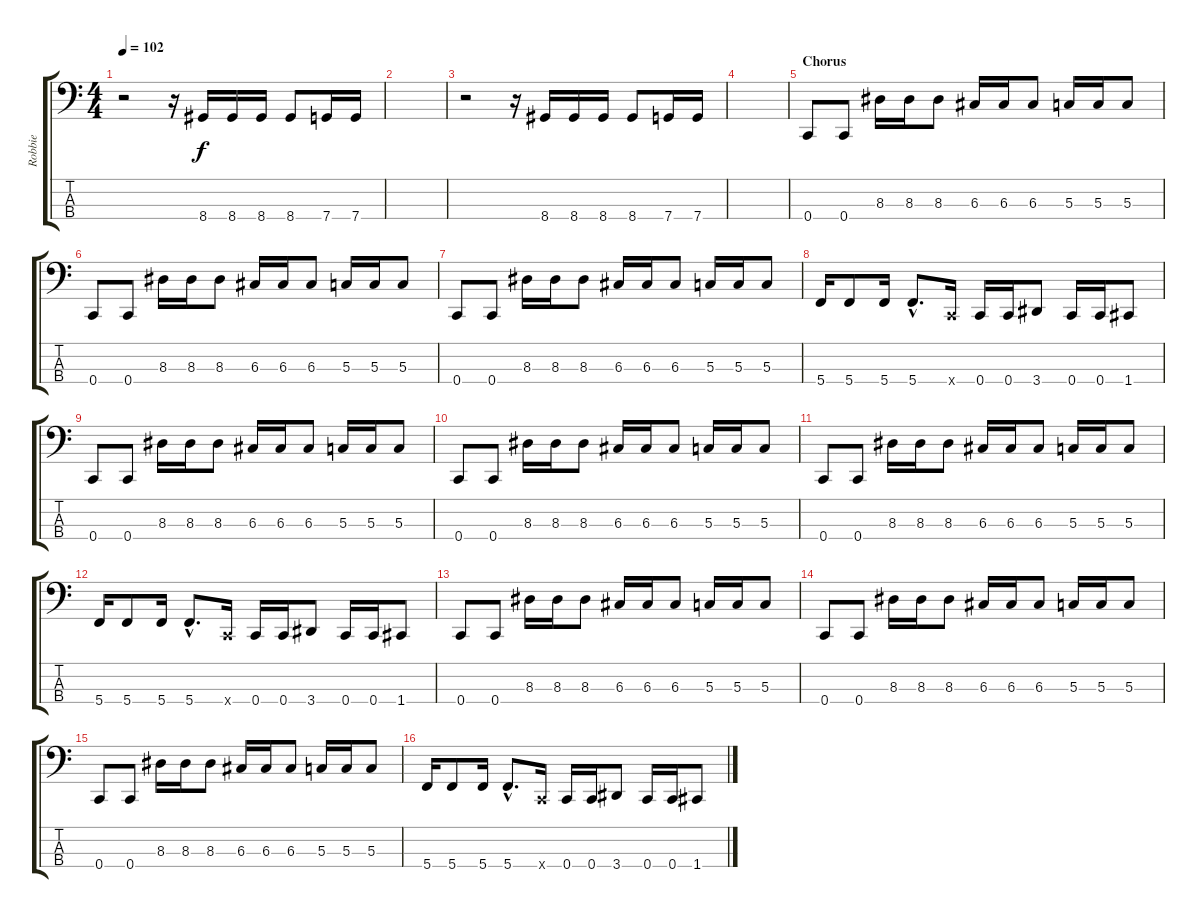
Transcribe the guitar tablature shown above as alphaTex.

\track ("Robbie" "Robbie") {instrument electricbassfinger}
\staff {score tabs}
\tuning (F2 C2 G1 C1) {hide}
\ts (4 4)
\tempo 102
\clef f4
\ks c
r.2{dy f} r.16 8.4.16 8.4.16 8.4.16 8.4.8 7.4.16 7.4.16 |
|
r.2 r.16 8.4.16 8.4.16 8.4.16 8.4.8 7.4.16 7.4.16 |
|
\section ("" "Chorus")
0.4.8 0.4.8 8.3.16 8.3.16 8.3.8 6.3.16 6.3.16 6.3.8 5.3.16 5.3.16 5.3.8 |
0.4.8 0.4.8 8.3.16 8.3.16 8.3.8 6.3.16 6.3.16 6.3.8 5.3.16 5.3.16 5.3.8 |
0.4.8 0.4.8 8.3.16 8.3.16 8.3.8 6.3.16 6.3.16 6.3.8 5.3.16 5.3.16 5.3.8 |
5.4.16 5.4.8 5.4.16 5.4{hac}.8{d} 0.4{x}.16 0.4.16 0.4.16 3.4.8 0.4.16 0.4.16 1.4.8 |
0.4.8 0.4.8 8.3.16 8.3.16 8.3.8 6.3.16 6.3.16 6.3.8 5.3.16 5.3.16 5.3.8 |
0.4.8 0.4.8 8.3.16 8.3.16 8.3.8 6.3.16 6.3.16 6.3.8 5.3.16 5.3.16 5.3.8 |
0.4.8 0.4.8 8.3.16 8.3.16 8.3.8 6.3.16 6.3.16 6.3.8 5.3.16 5.3.16 5.3.8 |
5.4.16 5.4.8 5.4.16 5.4{hac}.8{d} 0.4{x}.16 0.4.16 0.4.16 3.4.8 0.4.16 0.4.16 1.4.8 |
0.4.8 0.4.8 8.3.16 8.3.16 8.3.8 6.3.16 6.3.16 6.3.8 5.3.16 5.3.16 5.3.8 |
0.4.8 0.4.8 8.3.16 8.3.16 8.3.8 6.3.16 6.3.16 6.3.8 5.3.16 5.3.16 5.3.8 |
0.4.8 0.4.8 8.3.16 8.3.16 8.3.8 6.3.16 6.3.16 6.3.8 5.3.16 5.3.16 5.3.8 |
5.4.16 5.4.8 5.4.16 5.4{hac}.8{d} 0.4{x}.16 0.4.16 0.4.16 3.4.8 0.4.16 0.4.16 1.4.8
